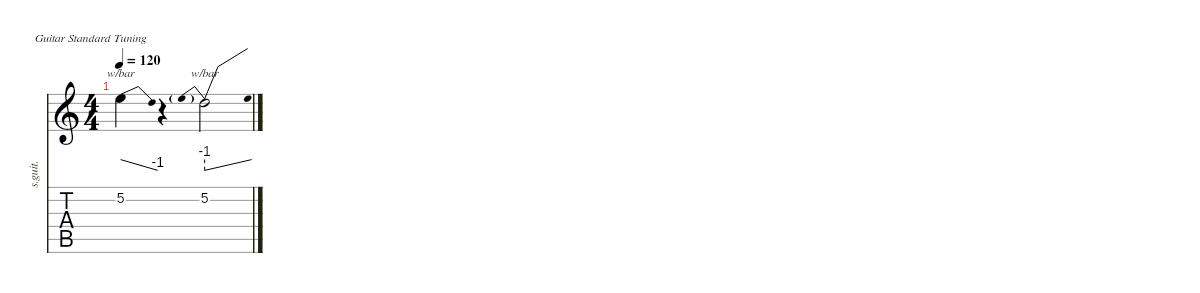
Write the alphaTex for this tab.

\defaultSystemsLayout 4
\hideDynamics
\bracketExtendMode nobrackets
\otherSystemsTrackNameOrientation horizontal
\track ("Steel Guitar" "s.guit.") {instrument acousticguitarsteel}
\staff {score tabs}
\tuning (E4 B3 G3 D3 A2 E2)
\ts (4 4)
\tempo 120
\clef g2
\ks c
5.2.4{tbe (dive default 0 0 45 -4) dy mf instrument acousticguitarsteel beam Down} r.4{beam Down} 5.2.2{tbe (predivedive default 0 -4 9 0) beam Down}
